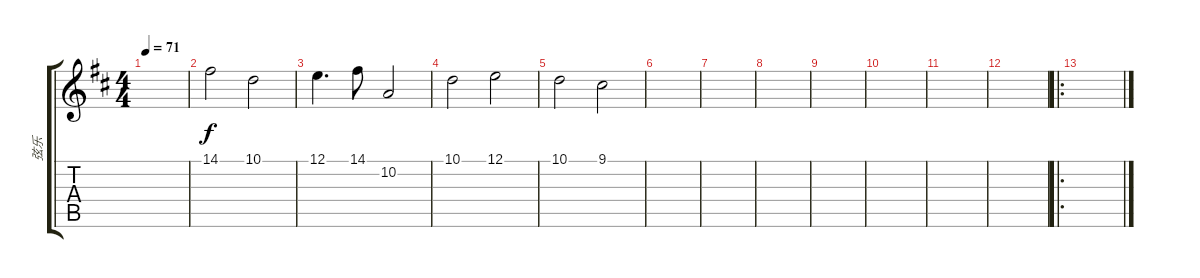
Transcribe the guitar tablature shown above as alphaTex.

\track ("弦乐" "弦乐") {instrument stringensemble1}
\staff {score tabs}
\tuning (E4 B3 G3 D3 A2 E2) {hide}
\ts (4 4)
\tempo 71
\clef g2
\ks d
|
14.1.2 10.1.2 |
12.1.4{d} 14.1.8 10.2.2 |
10.1.2 12.1.2 |
10.1.2 9.1.2 |
|
|
|
|
|
|
|
\ro
